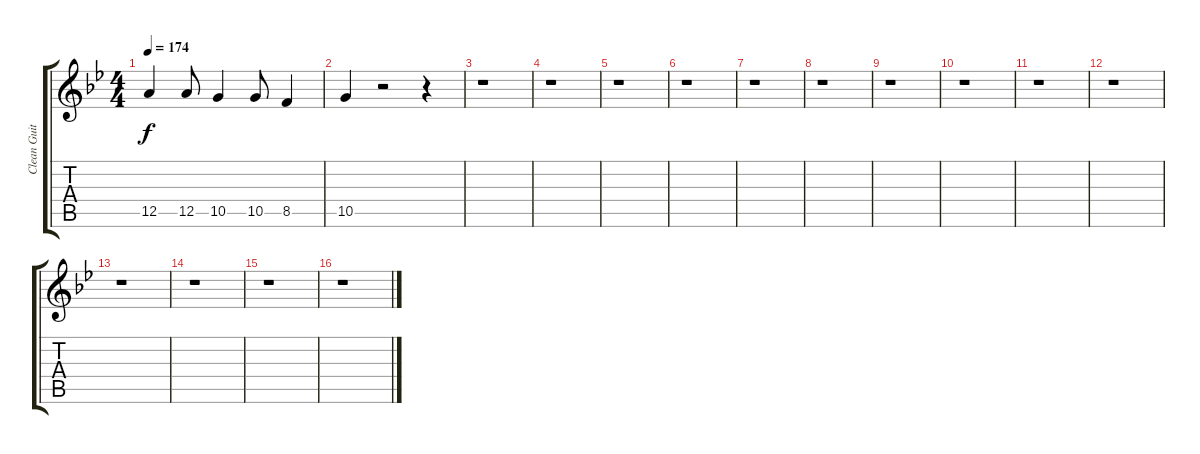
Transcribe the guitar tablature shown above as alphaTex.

\track ("Clean Guitar" "Clean Guit") {instrument acousticguitarsteel}
\staff {score tabs}
\tuning (E4 B3 G3 D3 A2 E2) {hide}
\ts (4 4)
\tempo 174
\clef g2
\ks gminor
12.5{t}.4{dy f} 12.5.8 10.5.4 10.5.8 8.5.4 |
10.5.4 r.2 r.4 |
r.1 |
r.1 |
r.1 |
r.1 |
r.1 |
r.1 |
r.1 |
r.1 |
r.1 |
r.1 |
r.1 |
r.1 |
r.1 |
r.1
